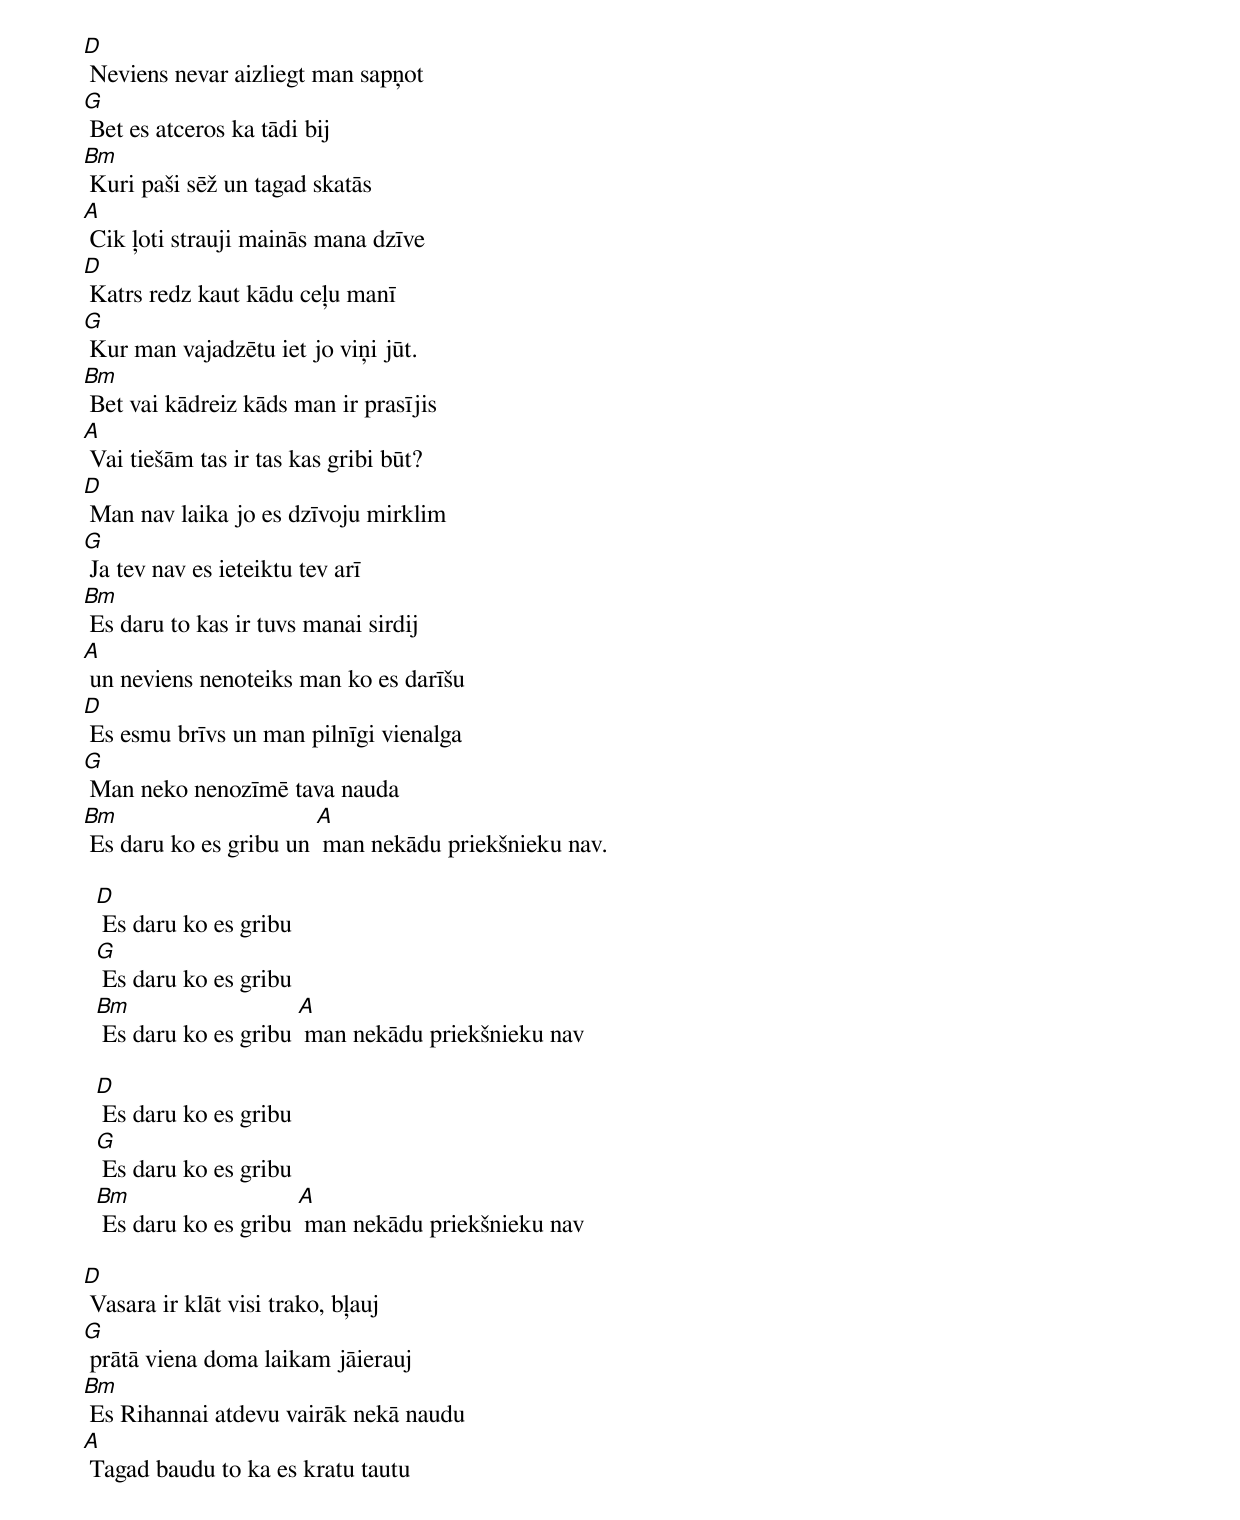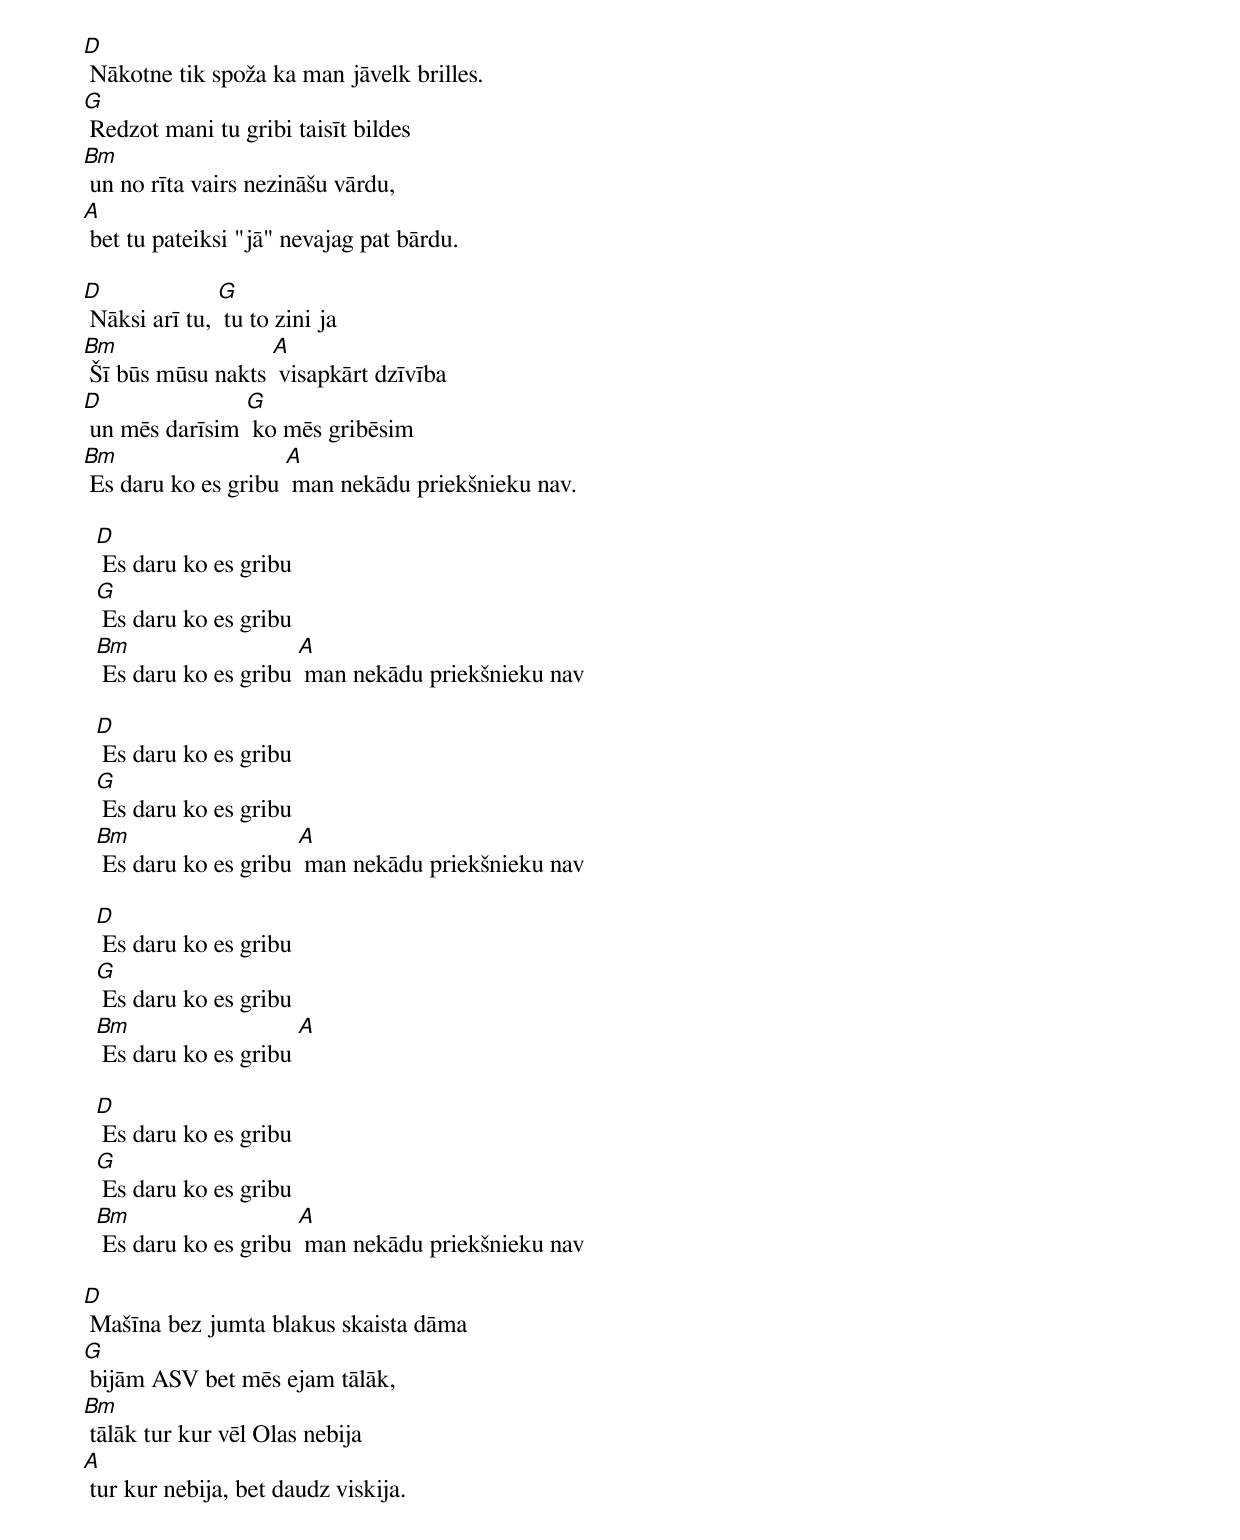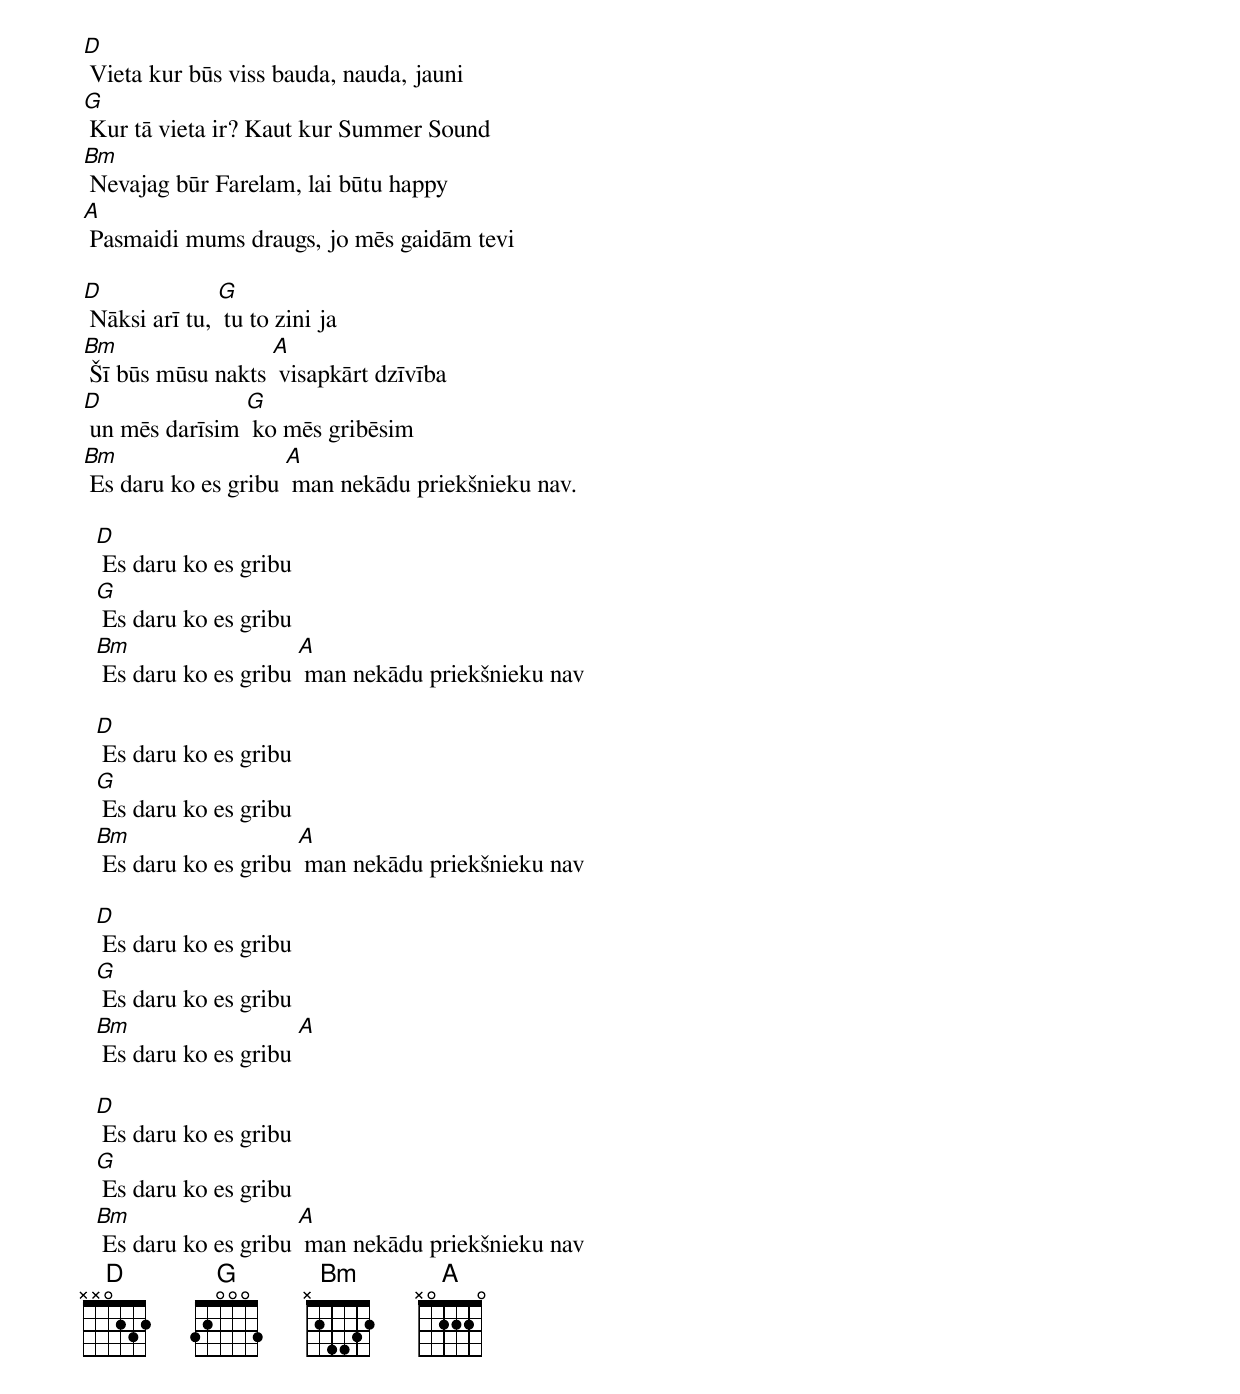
[D] Neviens nevar aizliegt man sapņot
[G] Bet es atceros ka tādi bij
[Bm] Kuri paši sēž un tagad skatās
[A] Cik ļoti strauji mainās mana dzīve
[D] Katrs redz kaut kādu ceļu manī
[G] Kur man vajadzētu iet jo viņi jūt.
[Bm] Bet vai kādreiz kāds man ir prasījis
[A] Vai tiešām tas ir tas kas gribi būt?
[D] Man nav laika jo es dzīvoju mirklim
[G] Ja tev nav es ieteiktu tev arī
[Bm] Es daru to kas ir tuvs manai sirdij
[A] un neviens nenoteiks man ko es darīšu
[D] Es esmu brīvs un man pilnīgi vienalga
[G] Man neko nenozīmē tava nauda
[Bm] Es daru ko es gribu un [A] man nekādu priekšnieku nav.

  [D] Es daru ko es gribu
  [G] Es daru ko es gribu
  [Bm] Es daru ko es gribu [A] man nekādu priekšnieku nav

  [D] Es daru ko es gribu
  [G] Es daru ko es gribu
  [Bm] Es daru ko es gribu [A] man nekādu priekšnieku nav

[D] Vasara ir klāt visi trako, bļauj
[G] prātā viena doma laikam jāierauj
[Bm] Es Rihannai atdevu vairāk nekā naudu
[A] Tagad baudu to ka es kratu tautu
[D] Nākotne tik spoža ka man jāvelk brilles.
[G] Redzot mani tu gribi taisīt bildes
[Bm] un no rīta vairs nezināšu vārdu,
[A] bet tu pateiksi "jā" nevajag pat bārdu.

[D] Nāksi arī tu, [G] tu to zini ja
[Bm] Šī būs mūsu nakts [A] visapkārt dzīvība
[D] un mēs darīsim [G] ko mēs gribēsim
[Bm] Es daru ko es gribu [A] man nekādu priekšnieku nav.

  [D] Es daru ko es gribu
  [G] Es daru ko es gribu
  [Bm] Es daru ko es gribu [A] man nekādu priekšnieku nav

  [D] Es daru ko es gribu
  [G] Es daru ko es gribu
  [Bm] Es daru ko es gribu [A] man nekādu priekšnieku nav

  [D] Es daru ko es gribu
  [G] Es daru ko es gribu
  [Bm] Es daru ko es gribu [A]

  [D] Es daru ko es gribu
  [G] Es daru ko es gribu
  [Bm] Es daru ko es gribu [A] man nekādu priekšnieku nav

[D] Mašīna bez jumta blakus skaista dāma
[G] bijām ASV bet mēs ejam tālāk,
[Bm] tālāk tur kur vēl Olas nebija
[A] tur kur nebija, bet daudz viskija.
[D] Vieta kur būs viss bauda, nauda, jauni
[G] Kur tā vieta ir? Kaut kur Summer Sound
[Bm] Nevajag būr Farelam, lai būtu happy
[A] Pasmaidi mums draugs, jo mēs gaidām tevi

[D] Nāksi arī tu, [G] tu to zini ja
[Bm] Šī būs mūsu nakts [A] visapkārt dzīvība
[D] un mēs darīsim [G] ko mēs gribēsim
[Bm] Es daru ko es gribu [A] man nekādu priekšnieku nav.

  [D] Es daru ko es gribu
  [G] Es daru ko es gribu
  [Bm] Es daru ko es gribu [A] man nekādu priekšnieku nav

  [D] Es daru ko es gribu
  [G] Es daru ko es gribu
  [Bm] Es daru ko es gribu [A] man nekādu priekšnieku nav

  [D] Es daru ko es gribu
  [G] Es daru ko es gribu
  [Bm] Es daru ko es gribu [A]

  [D] Es daru ko es gribu
  [G] Es daru ko es gribu
  [Bm] Es daru ko es gribu [A] man nekādu priekšnieku nav
